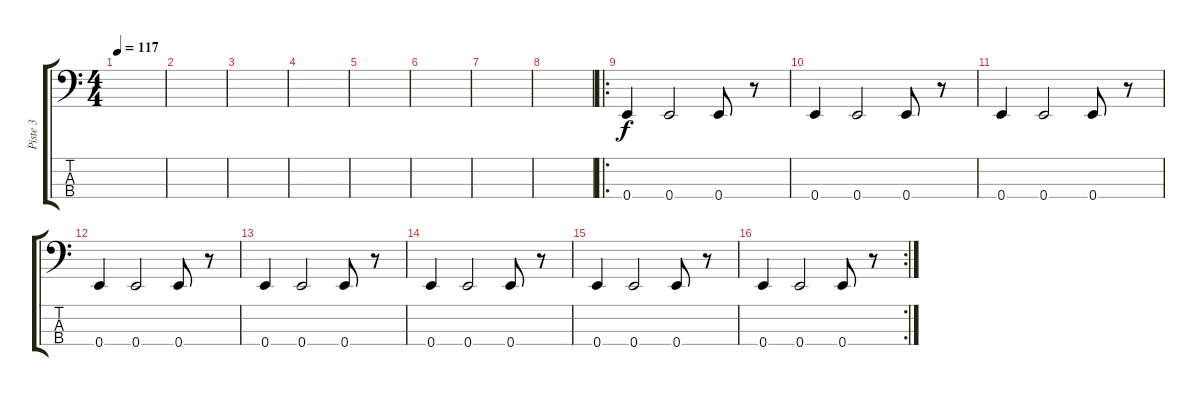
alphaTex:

\track ("Piste 3" "Piste 3") {instrument electricbassfinger}
\staff {score tabs}
\tuning (G2 D2 A1 E1) {hide}
\ts (4 4)
\tempo 117
\clef f4
\ks c
|
|
|
|
|
|
|
|
\ro
0.4.4 0.4.2 0.4.8 r.8 |
0.4.4 0.4.2 0.4.8 r.8 |
0.4.4 0.4.2 0.4.8 r.8 |
0.4.4 0.4.2 0.4.8 r.8 |
0.4.4 0.4.2 0.4.8 r.8 |
0.4.4 0.4.2 0.4.8 r.8 |
0.4.4 0.4.2 0.4.8 r.8 |
\rc 2
0.4.4 0.4.2 0.4.8 r.8
